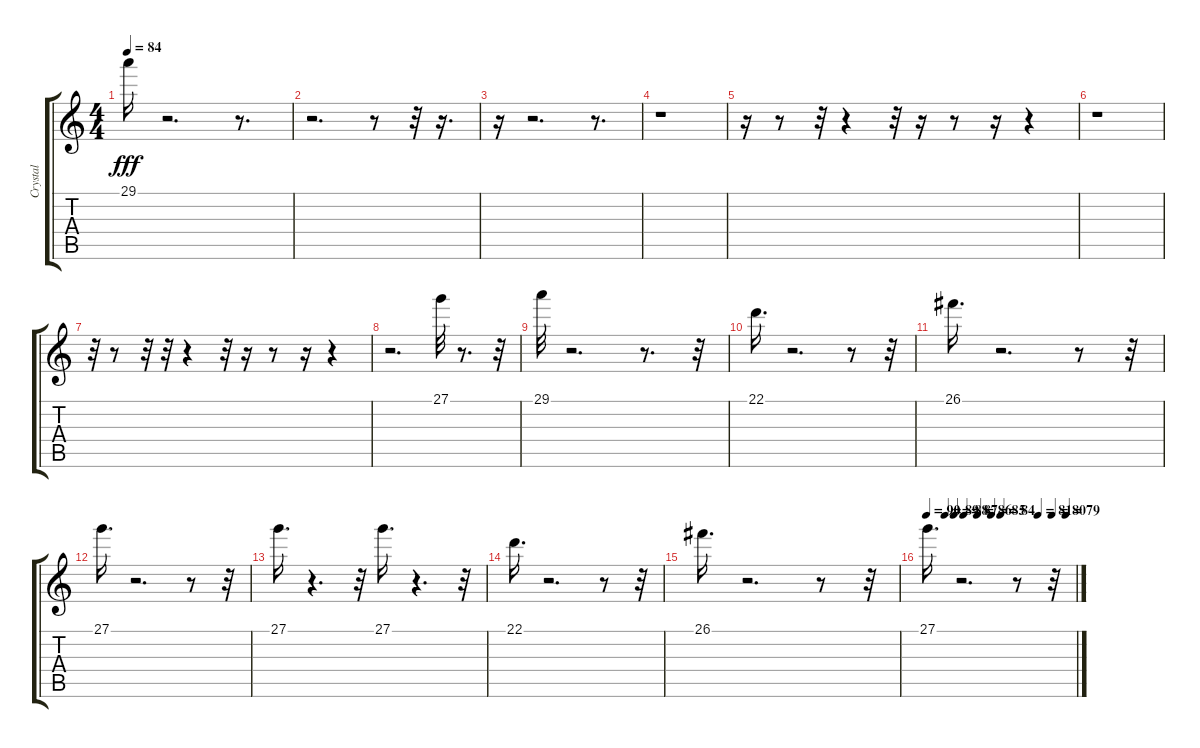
\track ("Crystal             " "Crystal   ") {instrument fx3crystal}
\staff {score tabs}
\tuning (E4 B3 G3 D3 A2 E2) {hide}
\ts (4 4)
\tempo 84
\clef g2
\ks c
29.1.16{dy fff} r.2{d} r.8{d} |
r.2{d} r.8 r.32 r.16{d} |
r.16 r.2{d} r.8{d} |
r.1 |
r.16 r.8 r.32 r.4 r.32 r.16 r.8 r.16 r.4 |
r.1 |
r.32 r.8 r.32 r.32 r.4 r.32 r.16 r.8 r.16 r.4 |
r.2{d} 27.1.32 r.8{d} r.32 |
29.1.32 r.2{d} r.8{d} r.32 |
22.1.16{d} r.2{d} r.8 r.32 |
26.1.16{d} r.2{d} r.8 r.32 |
27.1.16{d} r.2{d} r.8 r.32 |
27.1.16{d} r.4{d} r.32 27.1.16{d} r.4{d} r.32 |
22.1.16{d} r.2{d} r.8 r.32 |
26.1.16{d} r.2{d} r.8 r.32 |
\tempo 90
\tempo (89 0.125)
\tempo (88 0.1875)
\tempo (87 0.25)
\tempo (86 0.34375)
\tempo (85 0.4375)
\tempo (84 0.5)
\tempo (81 0.75)
\tempo (80 0.84375)
\tempo (79 0.9375)
27.1.16{d} r.2{d} r.8 r.32
